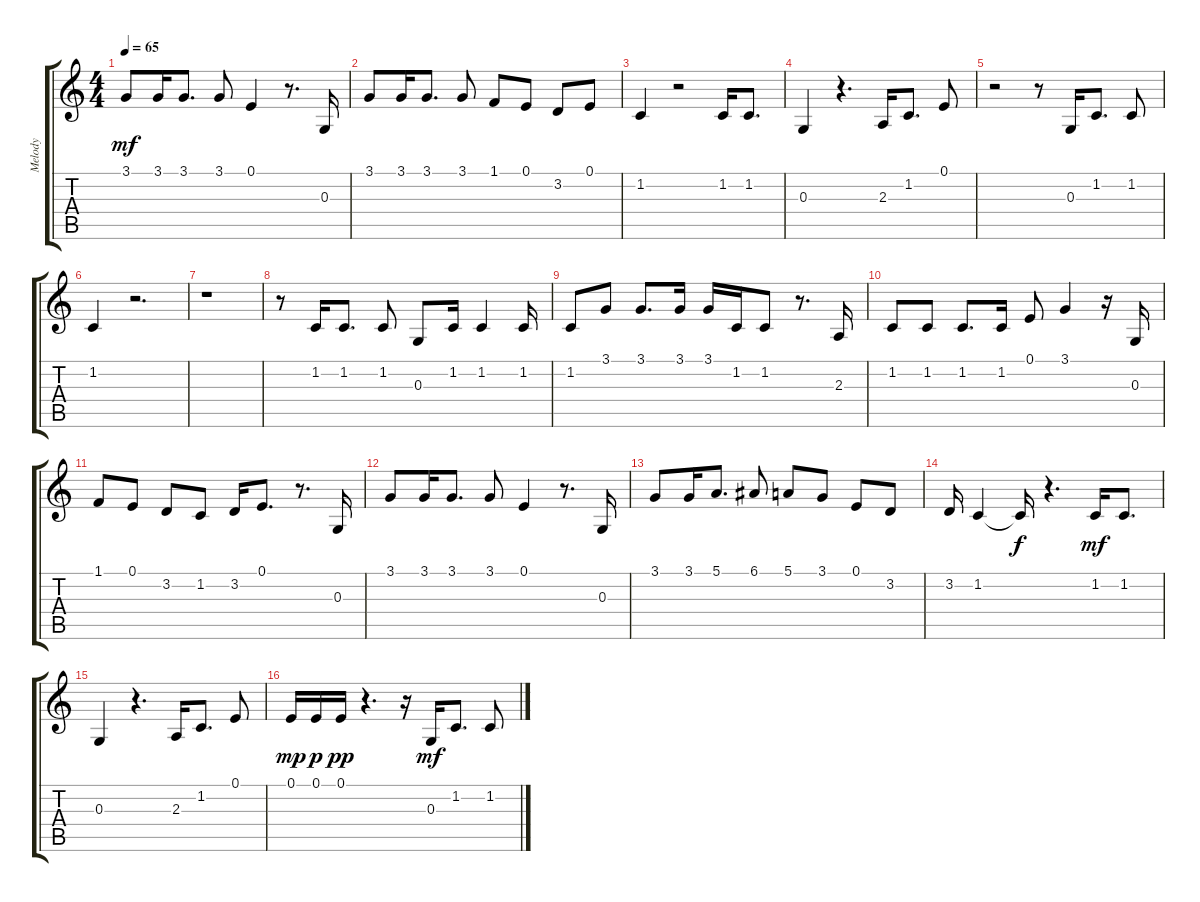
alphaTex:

\track ("Melody" "Melody") {instrument flute}
\staff {score tabs}
\tuning (E4 B3 G3 D3 A2 E2) {hide}
\ts (4 4)
\tempo 65
\clef g2
\ks c
3.1.8{dy mf} 3.1.16 3.1.8{d} 3.1.8 0.1.4 r.8{d} 0.3.16 |
3.1.8 3.1.16 3.1.8{d} 3.1.8 1.1.8 0.1.8 3.2.8 0.1.8 |
1.2.4 r.2 1.2.16 1.2.8{d} |
0.3.4 r.4{d} 2.3.16 1.2.8{d} 0.1.8 |
r.2 r.8 0.3.16 1.2.8{d} 1.2.8 |
1.2.4 r.2{d} |
r.1 |
r.8 1.2.16 1.2.8{d} 1.2.8 0.3.8 1.2.16 1.2.4 1.2.16 |
1.2.8 3.1.8 3.1.8{d} 3.1.16 3.1.16 1.2.16 1.2.8 r.8{d} 2.3.16 |
1.2.8 1.2.8 1.2.8{d} 1.2.16 0.1.8 3.1.4 r.16 0.3.16 |
1.1.8 0.1.8 3.2.8 1.2.8 3.2.16 0.1.8{d} r.8{d} 0.3.16 |
3.1.8 3.1.16 3.1.8{d} 3.1.8 0.1.4 r.8{d} 0.3.16 |
3.1.8 3.1.16 5.1.8{d} 6.1.8 5.1.8 3.1.8 0.1.8 3.2.8 |
3.2.16 1.2.4 1.2{t}.16{dy f} r.4{d} 1.2.16{dy mf} 1.2.8{d} |
0.3.4 r.4{d} 2.3.16 1.2.8{d} 0.1.8 |
0.1.16{dy mp} 0.1.16{dy p} 0.1.16{dy pp} r.4{d} r.16 0.3.16{dy mf} 1.2.8{d} 1.2.8
